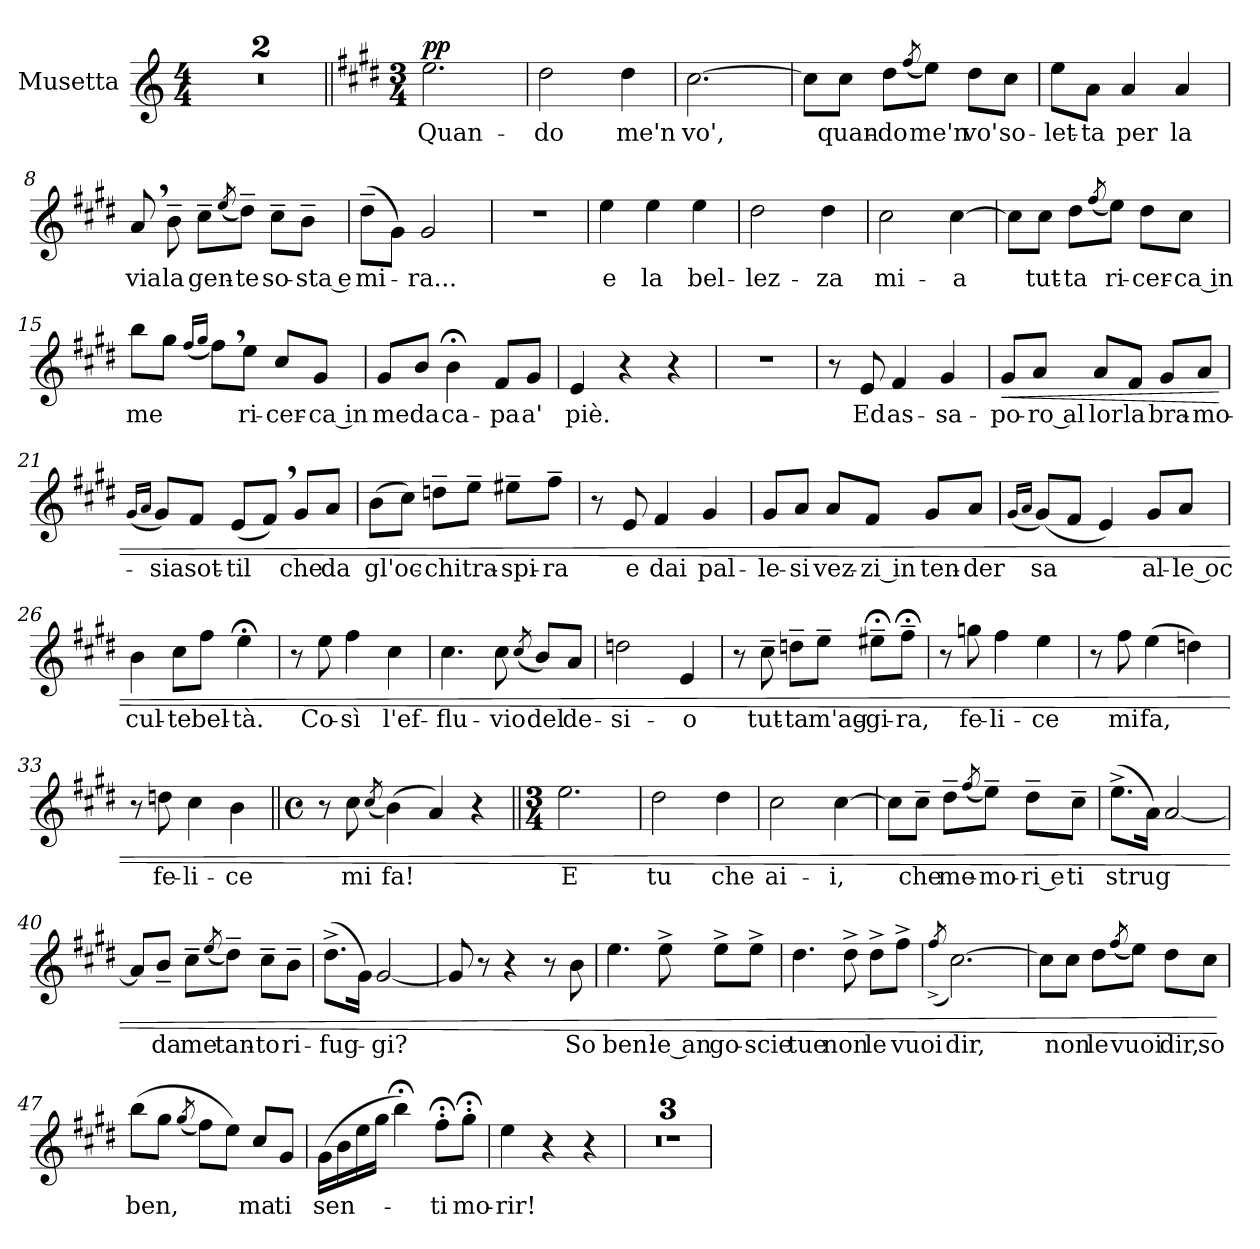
**kern	**text	**dynam
*part1	*part1	*part1
*staff1	*staff1	*staff1
*I"Musetta	*	*
*I'Mus.	*	*
*clefG2	*	*
*k[]	*	*
*M4/4	*	*
=1	=1	=1
1r	.	.
=2	=2	=2
1r	.	.
=3||	=3||	=3||
*k[f#c#g#d#]	*	*
*M3/4	*	*
!	!	!LO:DY:b
2.ee\	Quan-	pp
=4	=4	=4
2dd#\	-do	.
4dd#\	me'n	.
=5	=5	=5
[2.cc#\	vo',	.
=6	=6	=6
8cc#\L]	.	.
8cc#\J	quan-	.
8dd#\L	-do	.
(8qff#/	.	.
8ee\J)	me'n	.
8dd#\L	vo'	.
8cc#\J	so-	.
=7	=7	=7
8ee\L	-let-	.
8a\J	-ta	.
4a/	per	.
4a/	la	.
!!LO:PB:g=z
=8	=8	=8
8a,/	via	.
8b~\	la	.
8cc#~\L	gen-	.
(8qee/	.	.
8dd#~\J)	-te	.
8cc#~\L	so-	.
8b~\J	sta e	.
=9	=9	=9
(8dd#~\L	mi-	.
8g#\J)	.	.
2g#/	-ra...	.
=10	=10	=10
2.r	.	.
=11	=11	=11
4ee\	e	.
4ee\	la	.
4ee\	bel-	.
=12	=12	=12
2dd#\	-lez-	.
4dd#\	-za	.
=13	=13	=13
2cc#\	mi-	.
[4cc#\	-a	.
=14	=14	=14
8cc#\L]	.	.
8cc#\J	tut-	.
8dd#\L	-ta	.
(8qff#/	.	.
8ee\J)	ri-	.
8dd#\L	-cer-	.
8cc#\J	ca in	.
!!LO:PB:g=z
=15	=15	=15
8bb\L	me	.
8gg#\J	.	.
(16qff#/LL	.	.
16qgg#/JJ	.	.
8ff#,\L)	.	.
8ee\J	ri-	.
8cc#/L	-cer-	.
8g#/J	ca in	.
=16	=16	=16
8g#/L	me	.
8b/J	da	.
4b;<\	ca-	.
8f#/L	-pa	.
8g#/J	a'	.
=17	=17	=17
4e/	piè.	.
4r	.	.
4r	.	.
=18	=18	=18
2.r	.	.
=19	=19	=19
8r	.	.
8e/	Ed	.
4f#/	as-	.
4g#/	-sa-	.
=20	=20	=20
!	!	!LO:HP:b
8g#/L	-po-	<
8a/J	ro al	.
8a/L	-lor	.
8f#/J	la	.
8g#/L	bra-	.
8a/J	-mo-	.
!!LO:PB:g=z
=21	=21	=21
(16qg#/LL	.	.
16qa/JJ	.	.
8g#/L)	-sia	.
8f#/J	sot-	.
(8e/L	-til	.
8f#,/J)	.	.
8g#/L	che	.
8a/J	da	.
=22	=22	=22
(8b\L	gl'oc-	.
8cc#\J)	.	.
8ddn~\L	-chi	.
8ee~\J	tra-	.
8ee#X~\L	-spi-	.
8ff#~\J	-ra	.
=23	=23	=23
8r	.	.
8e/	e	.
4f#/	dai	.
4g#/	pal-	.
=24	=24	=24
8g#/L	-le-	.
8a/J	-si	.
8a/L	vez-	.
8f#/J	zi in	.
8g#/L	-ten-	.
8a/J	-der	.
!!LO:PB:g=z
=25	=25	=25
(16qg#/LL	.	.
16qa/JJ	.	.
(8g#/L)	sa	.
8f#/J	.	.
4e/)	.	.
8g#/L	al-	.
8a/J	le oc	.
=26	=26	=26
4b\	-cul-	.
8cc#\L	-te	.
8ff#\J	bel-	.
4ee;<\	-tà.	.
=27	=27	=27
8r	.	.
8ee\	Co-	.
4ff#\	-sì	.
4cc#\	l'ef-	.
=28	=28	=28
4.cc#\	-flu-	.
8cc#\	-vio	.
(8qcc#/	.	.
8b/L)	del	.
8a/J	de-	.
=29	=29	=29
2ddn\	-si-	.
4e/	-o	.
!!LO:PB:g=z
=30	=30	=30
8r	.	.
8cc#~\	tut-	.
8ddn~\L	-ta	.
8ee~\J	m'ag-	.
8ee#X;<~\L	-gi-	.
8ff#;<~\J	-ra,	.
=31	=31	=31
8r	.	.
8ggn\	fe-	.
4ff#\	-li-	.
4ee\	-ce	.
=32	=32	=32
8r	.	.
8ff#\	mi	.
(4ee\	fa,	.
4ddn\)	.	.
=33	=33	=33
8r	.	.
8ddn\	fe-	.
4cc#\	-li-	.
4b\	-ce	.
!!LO:PB:g=z
=34||	=34||	=34||
*M4/4	*	*
*met(c)	*	*
8r	.	.
8cc#\	mi	.
(8qcc#/	.	.
(4b\)	fa!	.
4a/)	.	.
4r	.	.
=35||	=35||	=35||
*M3/4	*	*
2.ee\	E	.
=36	=36	=36
2dd#\	tu	.
4dd#\	che	.
=37	=37	=37
2cc#\	ai-	.
[4cc#\	-i,	.
!!LO:PB:g=z
=38	=38	=38
8cc#\L]	.	.
8cc#~\J	che	.
8dd#~\L	me-	.
(8qff#/	.	.
8ee~\J)	-mo-	.
8dd#~\L	ri e	.
8cc#~\J	ti	.
=39	=39	=39
(8.ee^\L	-strug	.
16a\Jk)	.	.
[2a/	.	.
=40	=40	=40
8a/L]	.	.
8b~/J	da	.
8cc#~\L	me	.
(8qee/	.	.
8dd#~\J)	tan-	.
8cc#~\L	-to	.
8b~\J	ri-	.
=41	=41	=41
(8.dd#^\L	-fug-	.
16g#\Jk)	.	.
[2g#/	-gi?	.
=42	=42	=42
8g#/]	.	.
8r	.	.
4r	.	.
8r	.	.
8b\	So	.
=43	=43	=43
4.ee\	ben:	.
8ee^\	le an	.
8ee^\L	-go-	.
8ee^\J	-scie	.
!!LO:PB:g=z
=44	=44	=44
4.dd#\	tue	.
8dd#^\	non	.
8dd#^\L	le	.
8ff#^\J	vuoi	.
=45	=45	=45
(8qff#^/	.	.
[2.cc#\)	dir,	.
=46	=46	=46
8cc#\L]	.	.
8cc#\J	non	.
8dd#\L	le	.
(8qff#/	.	.
8ee\J)	vuoi	.
8dd#\L	dir,	.
8cc#\J	so	.
.	.	[
=47	=47	=47
(8bb\L	ben,	.
8gg#\J	.	.
(8qgg#/	.	.
8ff#\L)	.	.
8ee\J)	.	.
8cc#/L	ma	.
8g#/J	ti	.
=48	=48	=48
(16g#\LL	sen-	.
16b\	.	.
16ee\	.	.
16gg#\JJ	.	.
4bb;<\)	.	.
8ff#;<'\L	-ti	.
8gg#;<'\J	mo-	.
!!LO:PB:g=z
=49	=49	=49
4ee\	-rir!	.
4r	.	.
4r	.	.
=50	=50	=50
2.r	.	.
=51	=51	=51
2.r	.	.
=52	=52	=52
2.r	.	.
=	=	=
*-	*-	*-
